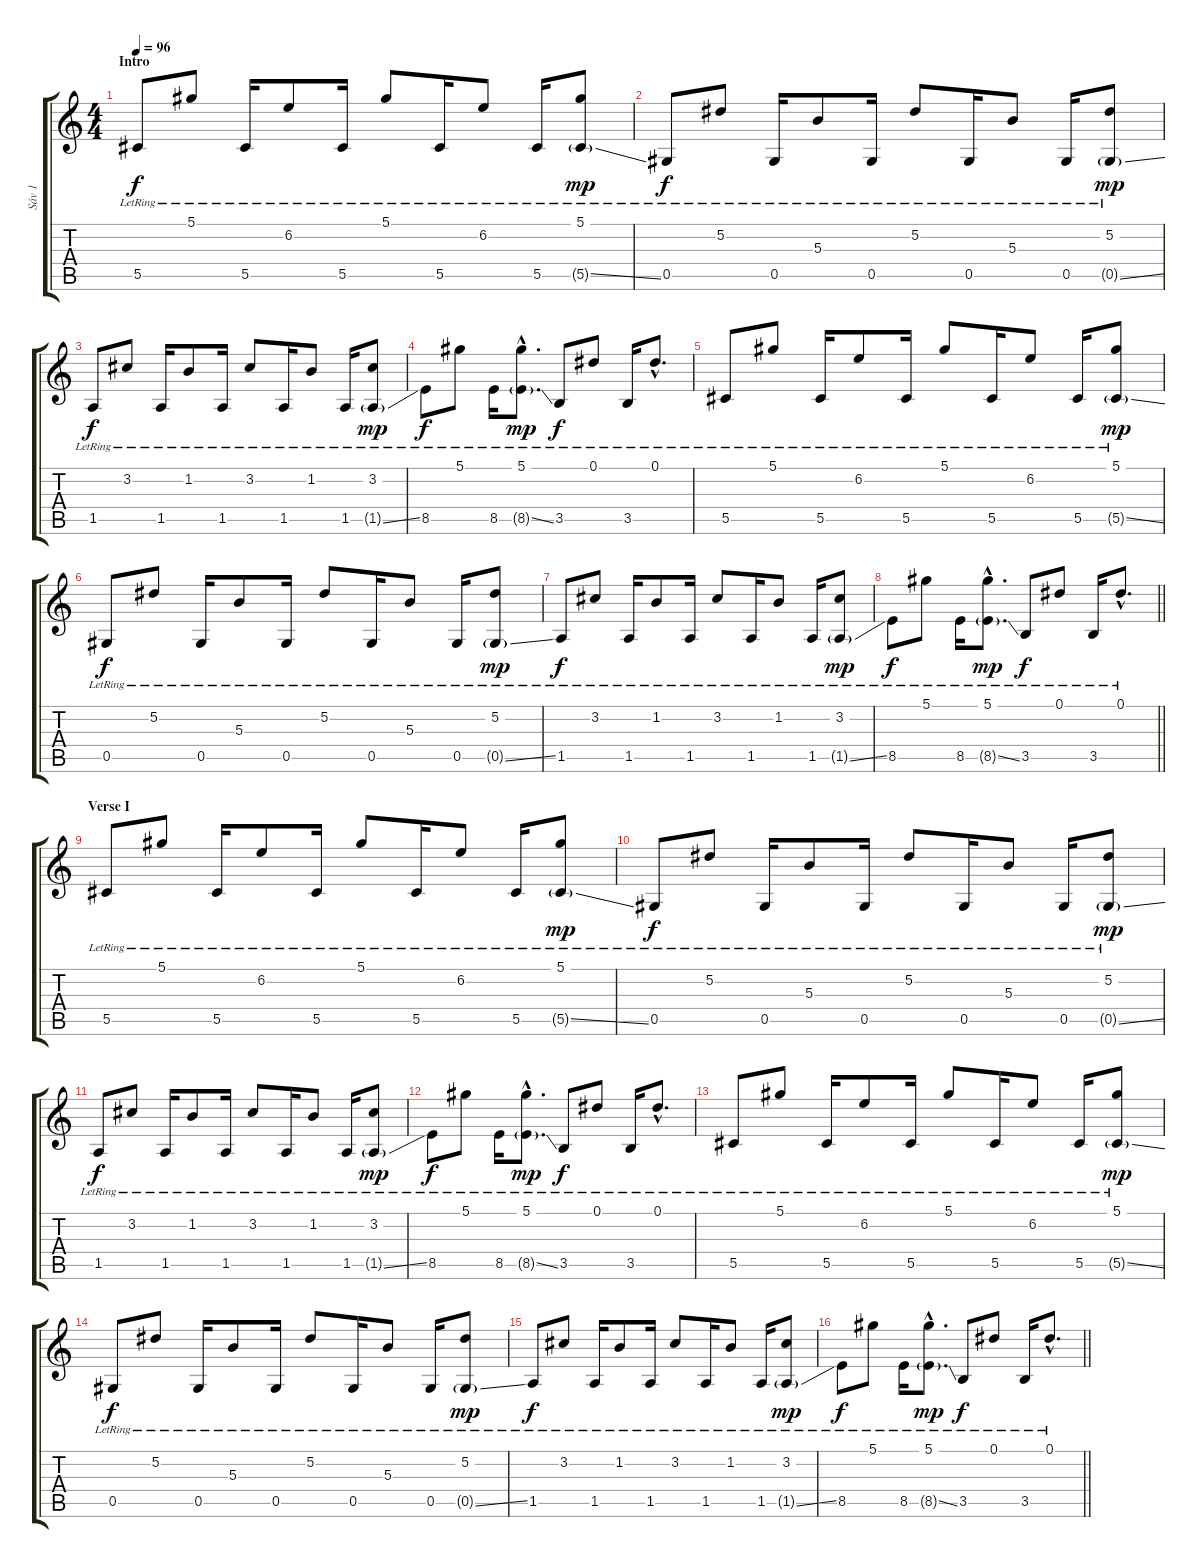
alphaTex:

\track ("Sáv 1" "Sáv 1") {instrument acousticguitarsteel}
\staff {score tabs}
\tuning (Eb4 Bb3 Gb3 Db3 Ab2 Eb2) {hide}
\ts (4 4)
\section ("" "Intro")
\tempo 96
\clef g2
\ks c
5.5{lr}.8{dy f instrument acousticguitarsteel} 5.1{lr}.8 5.5{lr}.16 6.2{lr}.8 5.5{lr}.16 5.1{lr}.8 5.5{lr}.16 6.2{lr}.8 5.5{lr}.16 (5.1{lr} 5.5{ss g lr}).8{dy mp} |
0.5{lr}.8{dy f} 5.2{lr}.8 0.5{lr}.16 5.3{lr}.8 0.5{lr}.16 5.2{lr}.8 0.5{lr}.16 5.3{lr}.8 0.5{lr}.16 (5.2{lr} 0.5{ss g lr}).8{dy mp} |
1.5{lr}.8{dy f} 3.2{lr}.8 1.5{lr}.16 1.2{lr}.8 1.5{lr}.16 3.2{lr}.8 1.5{lr}.16 1.2{lr}.8 1.5{lr}.16 (3.2{lr} 1.5{ss g lr}).8{dy mp} |
8.5{lr}.8{dy f} 5.1{lr}.8 8.5{lr}.16 (5.1{hac lr} 8.5{ss g hac lr}).8{d dy mp} 3.5{lr}.8{dy f} 0.1{lr}.8 3.5{lr}.16 0.1{hac lr}.8{d} |
5.5{lr}.8 5.1{lr}.8 5.5{lr}.16 6.2{lr}.8 5.5{lr}.16 5.1{lr}.8 5.5{lr}.16 6.2{lr}.8 5.5{lr}.16 (5.1{lr} 5.5{ss g lr}).8{dy mp} |
0.5{lr}.8{dy f} 5.2{lr}.8 0.5{lr}.16 5.3{lr}.8 0.5{lr}.16 5.2{lr}.8 0.5{lr}.16 5.3{lr}.8 0.5{lr}.16 (5.2{lr} 0.5{ss g lr}).8{dy mp} |
1.5{lr}.8{dy f} 3.2{lr}.8 1.5{lr}.16 1.2{lr}.8 1.5{lr}.16 3.2{lr}.8 1.5{lr}.16 1.2{lr}.8 1.5{lr}.16 (3.2{lr} 1.5{ss g lr}).8{dy mp} |
\barLineRight lightlight
8.5{lr}.8{dy f} 5.1{lr}.8 8.5{lr}.16 (5.1{hac lr} 8.5{ss g hac lr}).8{d dy mp} 3.5{lr}.8{dy f} 0.1{lr}.8 3.5{lr}.16 0.1{hac lr}.8{d} |
\section ("" "Verse I")
5.5{lr}.8 5.1{lr}.8 5.5{lr}.16 6.2{lr}.8 5.5{lr}.16 5.1{lr}.8 5.5{lr}.16 6.2{lr}.8 5.5{lr}.16 (5.1{lr} 5.5{ss g lr}).8{dy mp} |
0.5{lr}.8{dy f} 5.2{lr}.8 0.5{lr}.16 5.3{lr}.8 0.5{lr}.16 5.2{lr}.8 0.5{lr}.16 5.3{lr}.8 0.5{lr}.16 (5.2{lr} 0.5{ss g lr}).8{dy mp} |
1.5{lr}.8{dy f} 3.2{lr}.8 1.5{lr}.16 1.2{lr}.8 1.5{lr}.16 3.2{lr}.8 1.5{lr}.16 1.2{lr}.8 1.5{lr}.16 (3.2{lr} 1.5{ss g lr}).8{dy mp} |
8.5{lr}.8{dy f} 5.1{lr}.8 8.5{lr}.16 (5.1{hac lr} 8.5{ss g hac lr}).8{d dy mp} 3.5{lr}.8{dy f} 0.1{lr}.8 3.5{lr}.16 0.1{hac lr}.8{d} |
5.5{lr}.8 5.1{lr}.8 5.5{lr}.16 6.2{lr}.8 5.5{lr}.16 5.1{lr}.8 5.5{lr}.16 6.2{lr}.8 5.5{lr}.16 (5.1{lr} 5.5{ss g lr}).8{dy mp} |
0.5{lr}.8{dy f} 5.2{lr}.8 0.5{lr}.16 5.3{lr}.8 0.5{lr}.16 5.2{lr}.8 0.5{lr}.16 5.3{lr}.8 0.5{lr}.16 (5.2{lr} 0.5{ss g lr}).8{dy mp} |
1.5{lr}.8{dy f} 3.2{lr}.8 1.5{lr}.16 1.2{lr}.8 1.5{lr}.16 3.2{lr}.8 1.5{lr}.16 1.2{lr}.8 1.5{lr}.16 (3.2{lr} 1.5{ss g lr}).8{dy mp} |
\barLineRight lightlight
8.5{lr}.8{dy f} 5.1{lr}.8 8.5{lr}.16 (5.1{hac lr} 8.5{ss g hac lr}).8{d dy mp} 3.5{lr}.8{dy f} 0.1{lr}.8 3.5{lr}.16 0.1{hac lr}.8{d}
